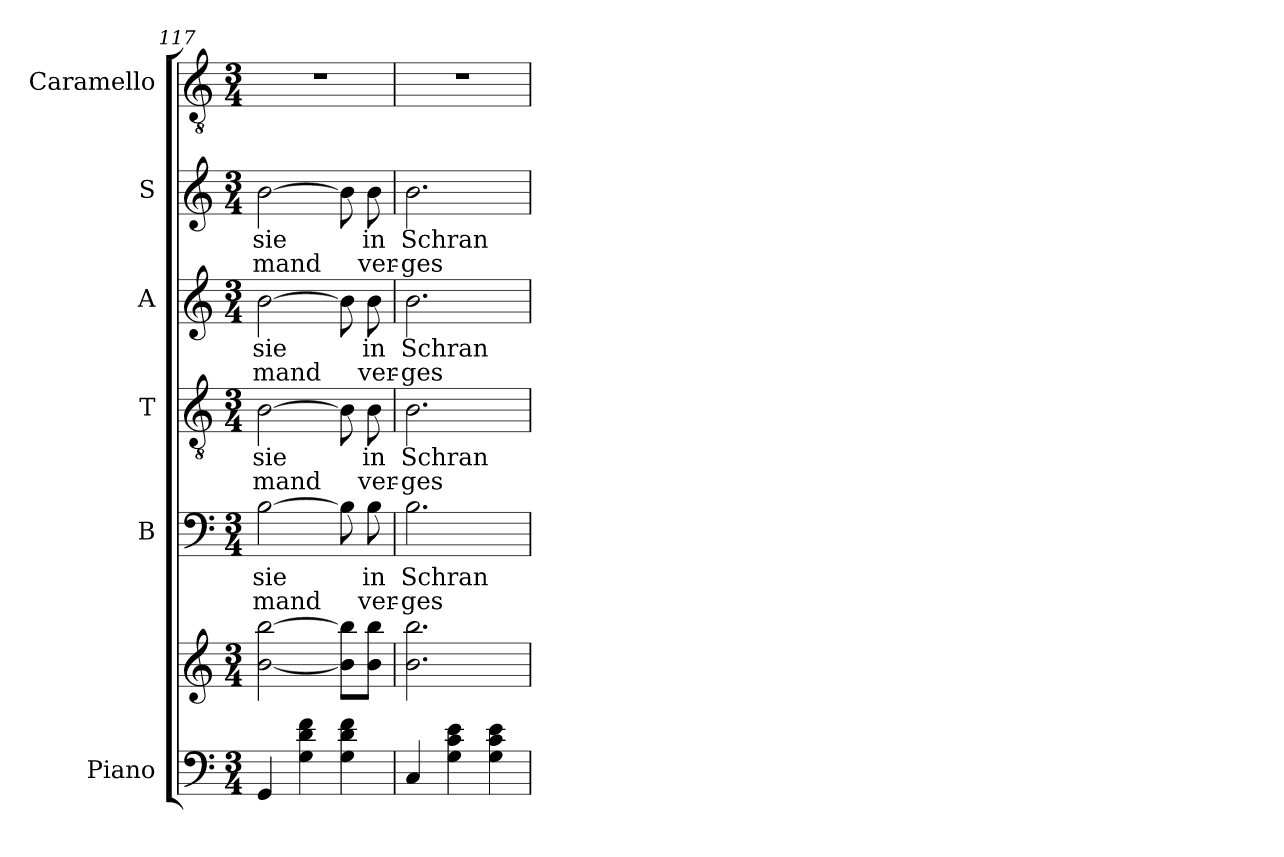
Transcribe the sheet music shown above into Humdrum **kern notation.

**kern	**kern	**kern	**text	**text	**kern	**text	**text	**kern	**text	**text	**kern	**text	**text	**kern
*part6	*part6	*part5	*part5	*part5	*part4	*part4	*part4	*part3	*part3	*part3	*part2	*part2	*part2	*part1
*staff7	*staff6	*staff5	*staff5	*staff5	*staff4	*staff4	*staff4	*staff3	*staff3	*staff3	*staff2	*staff2	*staff2	*staff1
*I"Piano	*	*I"B	*	*	*I"T	*	*	*I"A	*	*	*I"S	*	*	*I"Caramello
*I'Pno	*	*I'B	*	*	*I'T	*	*	*I'A	*	*	*I'S	*	*	*
*clefF4	*clefG2	*clefF4	*	*	*clefGv2	*	*	*clefG2	*	*	*clefG2	*	*	*clefGv2
*k[]	*k[]	*k[]	*	*	*k[]	*	*	*k[]	*	*	*k[]	*	*	*k[]
*M3/4	*M3/4	*M3/4	*	*	*M3/4	*	*	*M3/4	*	*	*M3/4	*	*	*M3/4
=117	=117	=117	=117	=117	=117	=117	=117	=117	=117	=117	=117	=117	=117	=117
!	!	!	!LO:LY:b	!LO:LY:b	!	!LO:LY:b	!LO:LY:b	!	!LO:LY:b	!LO:LY:b	!	!LO:LY:b	!LO:LY:b	!
4GG/	[2b\ [2bb\	[2B\	sie	-mand	[2B\	sie	-mand	[2b\	sie	-mand	[2b\	sie	-mand	2.r
4G\ 4d\ 4f\	.	.	.	.	.	.	.	.	.	.	.	.	.	.
4G\ 4d\ 4f\	8b\] 8bb\]L	8B\]	.	.	8B\]	.	.	8b\]	.	.	8b\]	.	.	.
!	!	!	!LO:LY:b	!LO:LY:b	!	!LO:LY:b	!LO:LY:b	!	!LO:LY:b	!LO:LY:b	!	!LO:LY:b	!LO:LY:b	!
.	8b\ 8bb\J	8B\	in	ver-	8B\	in	ver-	8b\	in	ver-	8b\	in	ver-	.
=118	=118	=118	=118	=118	=118	=118	=118	=118	=118	=118	=118	=118	=118	=118
!	!	!	!LO:LY:b	!LO:LY:b	!	!LO:LY:b	!LO:LY:b	!	!LO:LY:b	!LO:LY:b	!	!LO:LY:b	!LO:LY:b	!
4C/	2.b\ 2.bb\	2.B\	Schran-	-ges-	2.B\	Schran-	-ges-	2.b\	Schran-	-ges-	2.b\	Schran-	-ges-	2.r
4G\ 4c\ 4e\	.	.	.	.	.	.	.	.	.	.	.	.	.	.
4G\ 4c\ 4e\	.	.	.	.	.	.	.	.	.	.	.	.	.	.
=	=	=	=	=	=	=	=	=	=	=	=	=	=	=
*-	*-	*-	*-	*-	*-	*-	*-	*-	*-	*-	*-	*-	*-	*-
